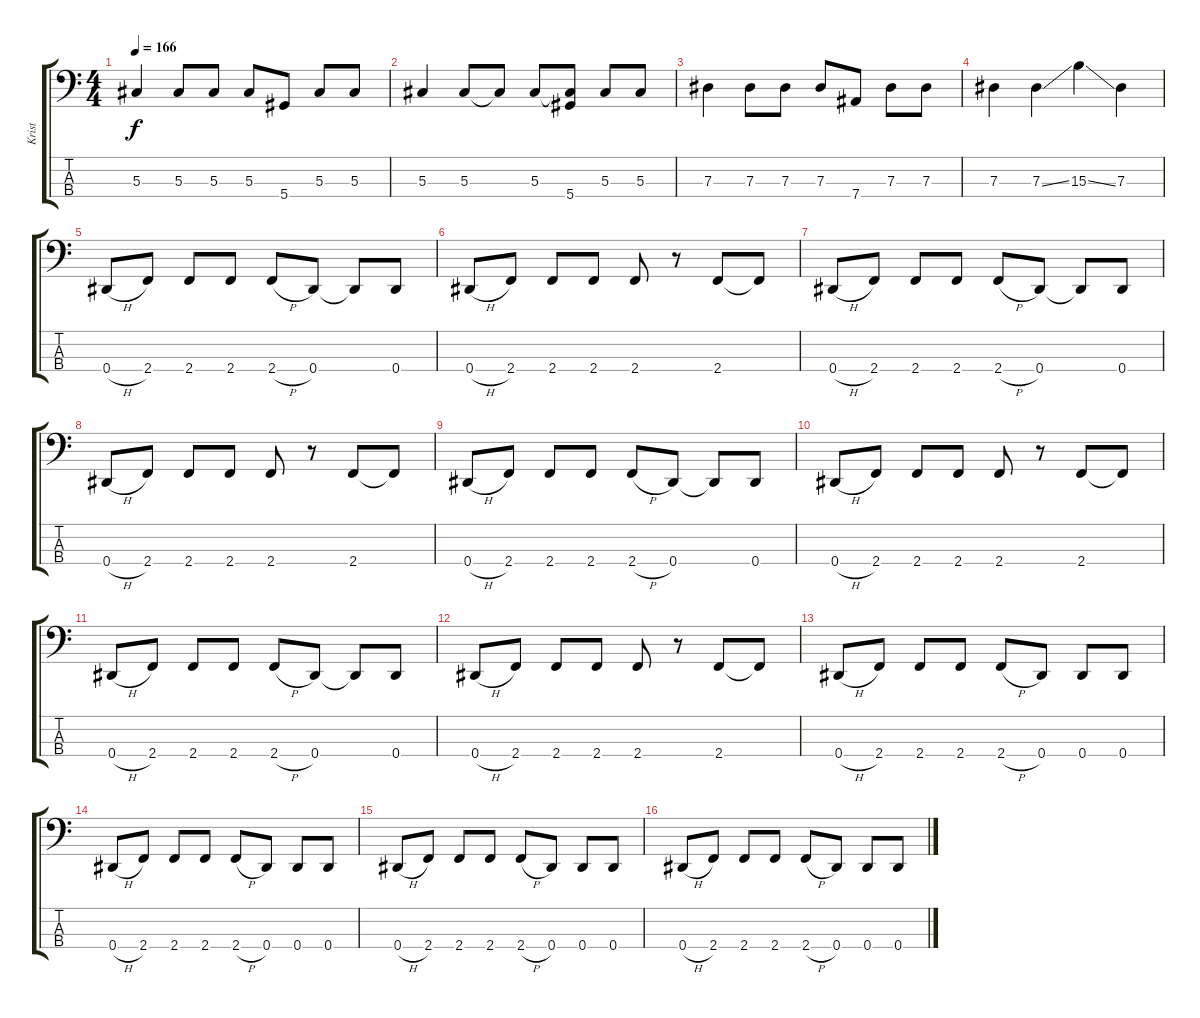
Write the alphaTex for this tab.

\track ("Krist" "Krist") {instrument electricbassfinger}
\staff {score tabs}
\tuning (Gb2 Db2 Ab1 Eb1) {hide}
\ts (4 4)
\tempo 166
\clef f4
\ks c
5.3.4{dy f} 5.3.8 5.3.8 5.3.8 5.4.8 5.3.8 5.3.8 |
5.3.4 5.3.8 5.3{t}.8 5.3.8 (5.3{t} 5.4).8 5.3.8 5.3.8 |
7.3.4 7.3.8 7.3.8 7.3.8 7.4.8 7.3.8 7.3.8 |
7.3.4 7.3{ss}.4 15.3{ss}.4 7.3.4 |
0.4{h}.8 2.4.8 2.4.8 2.4.8 2.4{h}.8 0.4.8 0.4{t}.8 0.4.8 |
0.4{h}.8 2.4.8 2.4.8 2.4.8 2.4.8 r.8 2.4.8 2.4{t}.8 |
0.4{h}.8 2.4.8 2.4.8 2.4.8 2.4{h}.8 0.4.8 0.4{t}.8 0.4.8 |
0.4{h}.8 2.4.8 2.4.8 2.4.8 2.4.8 r.8 2.4.8 2.4{t}.8 |
0.4{h}.8 2.4.8 2.4.8 2.4.8 2.4{h}.8 0.4.8 0.4{t}.8 0.4.8 |
0.4{h}.8 2.4.8 2.4.8 2.4.8 2.4.8 r.8 2.4.8 2.4{t}.8 |
0.4{h}.8 2.4.8 2.4.8 2.4.8 2.4{h}.8 0.4.8 0.4{t}.8 0.4.8 |
0.4{h}.8 2.4.8 2.4.8 2.4.8 2.4.8 r.8 2.4.8 2.4{t}.8 |
0.4{h}.8 2.4.8 2.4.8 2.4.8 2.4{h}.8 0.4.8 0.4.8 0.4.8 |
0.4{h}.8 2.4.8 2.4.8 2.4.8 2.4{h}.8 0.4.8 0.4.8 0.4.8 |
0.4{h}.8 2.4.8 2.4.8 2.4.8 2.4{h}.8 0.4.8 0.4.8 0.4.8 |
0.4{h}.8 2.4.8 2.4.8 2.4.8 2.4{h}.8 0.4.8 0.4.8 0.4.8
